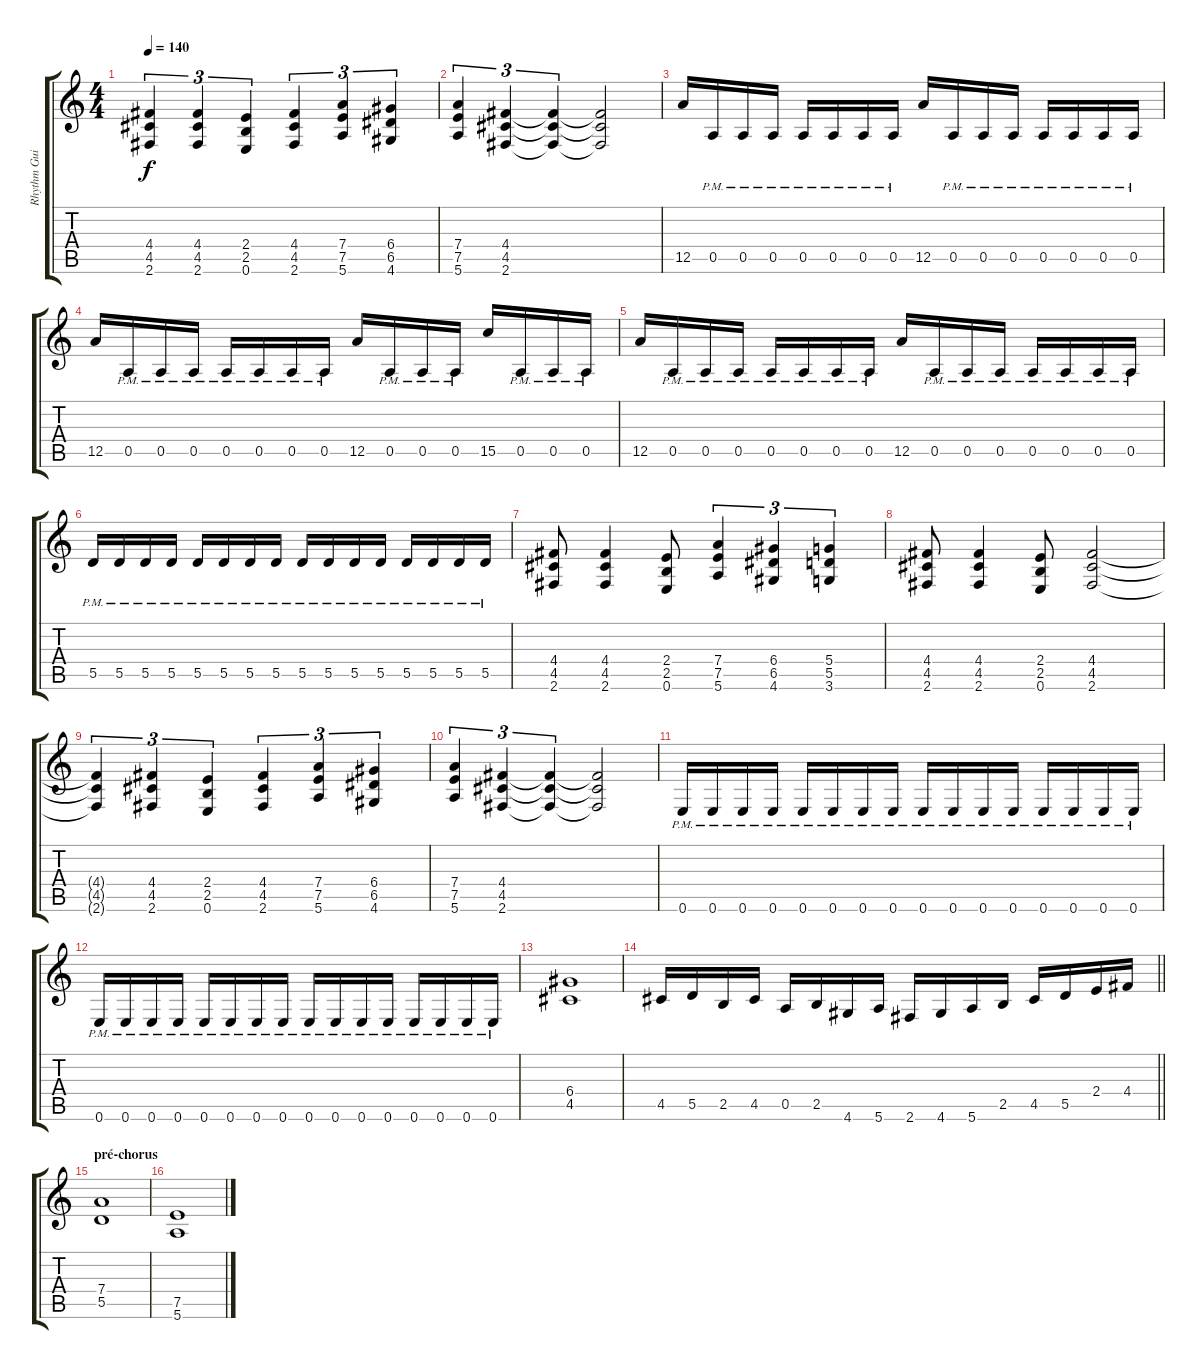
\track ("Rhythm Guitar" "Rhythm Gui") {instrument distortionguitar}
\staff {score tabs}
\tuning (E4 B3 G3 D3 A2 E2) {hide}
\ts (4 4)
\tempo 140
\clef g2
\ks c
(4.4{t} 4.5{t} 2.6{t}).4{tu (3 2) dy f} (4.4 4.5 2.6).4{tu (3 2)} (2.4 2.5 0.6).4{tu (3 2)} (4.4 4.5 2.6).4{tu (3 2)} (7.4 7.5 5.6).4{tu (3 2)} (6.4 6.5 4.6).4{tu (3 2)} |
(7.4 7.5 5.6).4{tu (3 2)} (4.4 4.5 2.6).4{tu (3 2)} (4.4{t} 4.5{t} 2.6{t}).4{tu (3 2)} (4.4{t} 4.5{t} 2.6{t}).2 |
12.5.16 0.5{pm}.16 0.5{pm}.16 0.5{pm}.16 0.5{pm}.16 0.5{pm}.16 0.5{pm}.16 0.5{pm}.16 12.5.16 0.5{pm}.16 0.5{pm}.16 0.5{pm}.16 0.5{pm}.16 0.5{pm}.16 0.5{pm}.16 0.5{pm}.16 |
12.5.16 0.5{pm}.16 0.5{pm}.16 0.5{pm}.16 0.5{pm}.16 0.5{pm}.16 0.5{pm}.16 0.5{pm}.16 12.5.16 0.5{pm}.16 0.5{pm}.16 0.5{pm}.16 15.5.16 0.5{pm}.16 0.5{pm}.16 0.5{pm}.16 |
12.5.16 0.5{pm}.16 0.5{pm}.16 0.5{pm}.16 0.5{pm}.16 0.5{pm}.16 0.5{pm}.16 0.5{pm}.16 12.5.16 0.5{pm}.16 0.5{pm}.16 0.5{pm}.16 0.5{pm}.16 0.5{pm}.16 0.5{pm}.16 0.5{pm}.16 |
5.5{pm}.16 5.5{pm}.16 5.5{pm}.16 5.5{pm}.16 5.5{pm}.16 5.5{pm}.16 5.5{pm}.16 5.5{pm}.16 5.5{pm}.16 5.5{pm}.16 5.5{pm}.16 5.5{pm}.16 5.5{pm}.16 5.5{pm}.16 5.5{pm}.16 5.5{pm}.16 |
(4.4 4.5 2.6).8 (4.4 4.5 2.6).4 (2.4 2.5 0.6).8 (7.4 7.5 5.6).4{tu (3 2)} (6.4 6.5 4.6).4{tu (3 2)} (5.4 5.5 3.6).4{tu (3 2)} |
(4.4 4.5 2.6).8 (4.4 4.5 2.6).4 (2.4 2.5 0.6).8 (4.4 4.5 2.6).2 |
(4.4{t} 4.5{t} 2.6{t}).4{tu (3 2)} (4.4 4.5 2.6).4{tu (3 2)} (2.4 2.5 0.6).4{tu (3 2)} (4.4 4.5 2.6).4{tu (3 2)} (7.4 7.5 5.6).4{tu (3 2)} (6.4 6.5 4.6).4{tu (3 2)} |
(7.4 7.5 5.6).4{tu (3 2)} (4.4 4.5 2.6).4{tu (3 2)} (4.4{t} 4.5{t} 2.6{t}).4{tu (3 2)} (4.4{t} 4.5{t} 2.6{t}).2 |
0.6{pm}.16 0.6{pm}.16 0.6{pm}.16 0.6{pm}.16 0.6{pm}.16 0.6{pm}.16 0.6{pm}.16 0.6{pm}.16 0.6{pm}.16 0.6{pm}.16 0.6{pm}.16 0.6{pm}.16 0.6{pm}.16 0.6{pm}.16 0.6{pm}.16 0.6{pm}.16 |
0.6{pm}.16 0.6{pm}.16 0.6{pm}.16 0.6{pm}.16 0.6{pm}.16 0.6{pm}.16 0.6{pm}.16 0.6{pm}.16 0.6{pm}.16 0.6{pm}.16 0.6{pm}.16 0.6{pm}.16 0.6{pm}.16 0.6{pm}.16 0.6{pm}.16 0.6{pm}.16 |
(6.4 4.5).1 |
\barLineRight lightlight
4.5.16 5.5.16 2.5.16 4.5.16 0.5.16 2.5.16 4.6.16 5.6.16 2.6.16 4.6.16 5.6.16 2.5.16 4.5.16 5.5.16 2.4.16 4.4.16 |
\section ("" "pré-chorus")
(7.4 5.5).1 |
(7.5 5.6).1
